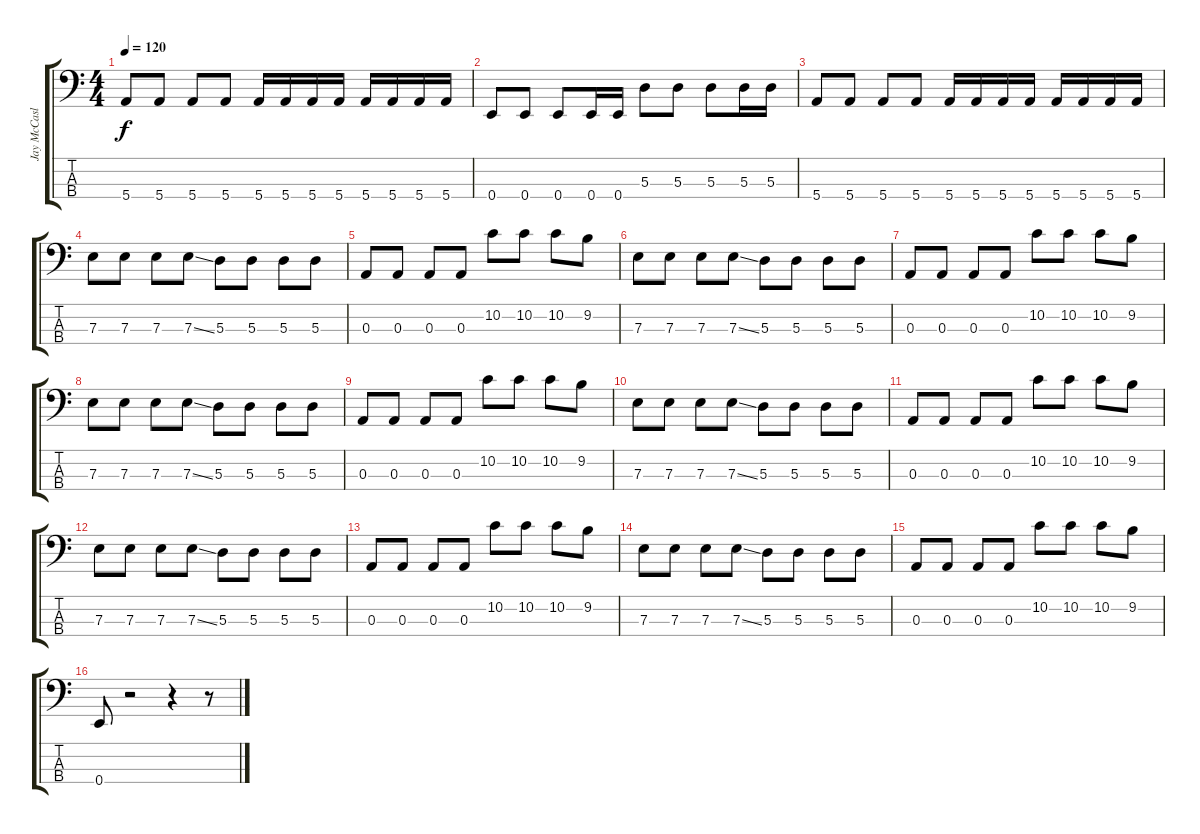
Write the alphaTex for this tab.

\track ("Jay McCaslin (CONE)" "Jay McCasl") {instrument slapbass2}
\staff {score tabs}
\tuning (G2 D2 A1 E1) {hide}
\ts (4 4)
\tempo 120
\clef f4
\ks c
5.4.8{dy f} 5.4.8 5.4.8 5.4.8 5.4.16 5.4.16 5.4.16 5.4.16 5.4.16 5.4.16 5.4.16 5.4.16 |
0.4.8 0.4.8 0.4.8 0.4.16 0.4.16 5.3.8 5.3.8 5.3.8 5.3.16 5.3.16 |
5.4.8 5.4.8 5.4.8 5.4.8 5.4.16 5.4.16 5.4.16 5.4.16 5.4.16 5.4.16 5.4.16 5.4.16 |
7.3.8 7.3.8 7.3.8 7.3{ss}.8 5.3.8 5.3.8 5.3.8 5.3.8 |
0.3.8 0.3.8 0.3.8 0.3.8 10.2.8 10.2.8 10.2.8 9.2.8 |
7.3.8 7.3.8 7.3.8 7.3{ss}.8 5.3.8 5.3.8 5.3.8 5.3.8 |
0.3.8 0.3.8 0.3.8 0.3.8 10.2.8 10.2.8 10.2.8 9.2.8 |
7.3.8 7.3.8 7.3.8 7.3{ss}.8 5.3.8 5.3.8 5.3.8 5.3.8 |
0.3.8 0.3.8 0.3.8 0.3.8 10.2.8 10.2.8 10.2.8 9.2.8 |
7.3.8 7.3.8 7.3.8 7.3{ss}.8 5.3.8 5.3.8 5.3.8 5.3.8 |
0.3.8 0.3.8 0.3.8 0.3.8 10.2.8 10.2.8 10.2.8 9.2.8 |
7.3.8 7.3.8 7.3.8 7.3{ss}.8 5.3.8 5.3.8 5.3.8 5.3.8 |
0.3.8 0.3.8 0.3.8 0.3.8 10.2.8 10.2.8 10.2.8 9.2.8 |
7.3.8 7.3.8 7.3.8 7.3{ss}.8 5.3.8 5.3.8 5.3.8 5.3.8 |
0.3.8 0.3.8 0.3.8 0.3.8 10.2.8 10.2.8 10.2.8 9.2.8 |
0.4.8 r.2 r.4 r.8
